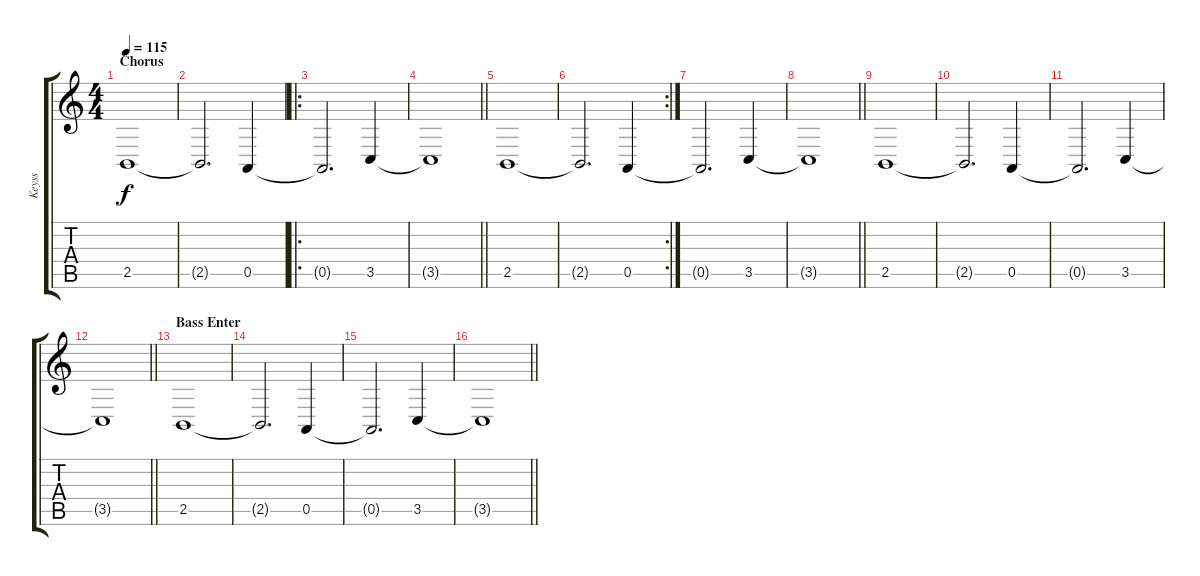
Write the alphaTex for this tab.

\track ("Keyss" "Keyss") {instrument pad2warm}
\staff {score tabs}
\tuning (E4 B3 G3 D3 A2 E2) {hide}
\ts (4 4)
\section ("" "Chorus")
\tempo 115
\clef g2
\ks c
2.5.1{dy f} |
2.5{t}.2{d} 0.5.4 |
\ro
0.5{t}.2{d} 3.5.4 |
\barLineRight lightlight
3.5{t}.1 |
\section ("" "")
2.5.1 |
\rc 2
2.5{t}.2{d} 0.5.4 |
0.5{t}.2{d} 3.5.4 |
\barLineRight lightlight
3.5{t}.1 |
\section ("" "")
2.5.1 |
2.5{t}.2{d} 0.5.4 |
0.5{t}.2{d} 3.5.4 |
\barLineRight lightlight
3.5{t}.1 |
\section ("" "Bass Enter")
2.5.1 |
2.5{t}.2{d} 0.5.4 |
0.5{t}.2{d} 3.5.4 |
\barLineRight lightlight
3.5{t}.1
